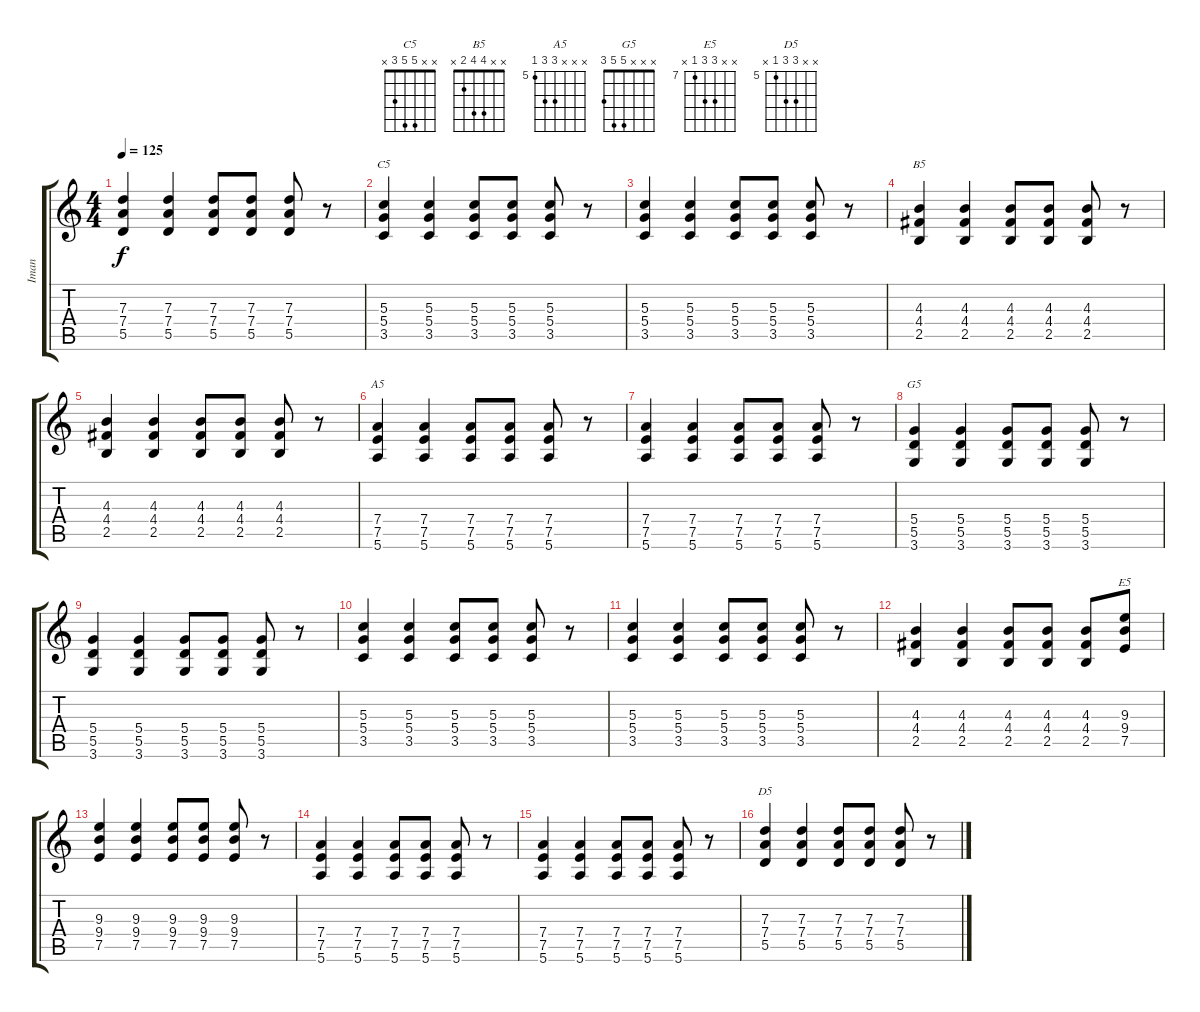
\track ("Iman" "Iman") {instrument overdrivenguitar}
\staff {score tabs}
\tuning (E4 B3 G3 D3 A2 E2) {hide}
\chord ("C5" x x 5 5 3 x)
\chord ("B5" x x 4 4 2 x)
\chord ("A5" x x x 7 7 5) {firstfret 5}
\chord ("G5" x x x 5 5 3)
\chord ("E5" x x 9 9 7 x) {firstfret 7}
\chord ("D5" x x 7 7 5 x) {firstfret 5}
\ts (4 4)
\tempo 125
\clef g2
\ks c
(7.3 7.4 5.5).4{dy f} (7.3 7.4 5.5).4 (7.3 7.4 5.5).8 (7.3 7.4 5.5).8 (7.3 7.4 5.5).8 r.8 |
(5.3 5.4 3.5).4{ch "C5"} (5.3 5.4 3.5).4 (5.3 5.4 3.5).8 (5.3 5.4 3.5).8 (5.3 5.4 3.5).8 r.8 |
(5.3 5.4 3.5).4 (5.3 5.4 3.5).4 (5.3 5.4 3.5).8 (5.3 5.4 3.5).8 (5.3 5.4 3.5).8 r.8 |
(4.3 4.4 2.5).4{ch "B5"} (4.3 4.4 2.5).4 (4.3 4.4 2.5).8 (4.3 4.4 2.5).8 (4.3 4.4 2.5).8 r.8 |
(4.3 4.4 2.5).4 (4.3 4.4 2.5).4 (4.3 4.4 2.5).8 (4.3 4.4 2.5).8 (4.3 4.4 2.5).8 r.8 |
(7.4 7.5 5.6).4{ch "A5"} (7.4 7.5 5.6).4 (7.4 7.5 5.6).8 (7.4 7.5 5.6).8 (7.4 7.5 5.6).8 r.8 |
(7.4 7.5 5.6).4 (7.4 7.5 5.6).4 (7.4 7.5 5.6).8 (7.4 7.5 5.6).8 (7.4 7.5 5.6).8 r.8 |
(5.4 5.5 3.6).4{ch "G5"} (5.4 5.5 3.6).4 (5.4 5.5 3.6).8 (5.4 5.5 3.6).8 (5.4 5.5 3.6).8 r.8 |
(5.4 5.5 3.6).4 (5.4 5.5 3.6).4 (5.4 5.5 3.6).8 (5.4 5.5 3.6).8 (5.4 5.5 3.6).8 r.8 |
(5.3 5.4 3.5).4 (5.3 5.4 3.5).4 (5.3 5.4 3.5).8 (5.3 5.4 3.5).8 (5.3 5.4 3.5).8 r.8 |
(5.3 5.4 3.5).4 (5.3 5.4 3.5).4 (5.3 5.4 3.5).8 (5.3 5.4 3.5).8 (5.3 5.4 3.5).8 r.8 |
(4.3 4.4 2.5).4 (4.3 4.4 2.5).4 (4.3 4.4 2.5).8 (4.3 4.4 2.5).8 (4.3 4.4 2.5).8 (9.3 9.4 7.5).8{ch "E5"} |
(9.3 9.4 7.5).4 (9.3 9.4 7.5).4 (9.3 9.4 7.5).8 (9.3 9.4 7.5).8 (9.3 9.4 7.5).8 r.8 |
(7.4 7.5 5.6).4 (7.4 7.5 5.6).4 (7.4 7.5 5.6).8 (7.4 7.5 5.6).8 (7.4 7.5 5.6).8 r.8 |
(7.4 7.5 5.6).4 (7.4 7.5 5.6).4 (7.4 7.5 5.6).8 (7.4 7.5 5.6).8 (7.4 7.5 5.6).8 r.8 |
(7.3 7.4 5.5).4{ch "D5"} (7.3 7.4 5.5).4 (7.3 7.4 5.5).8 (7.3 7.4 5.5).8 (7.3 7.4 5.5).8 r.8
